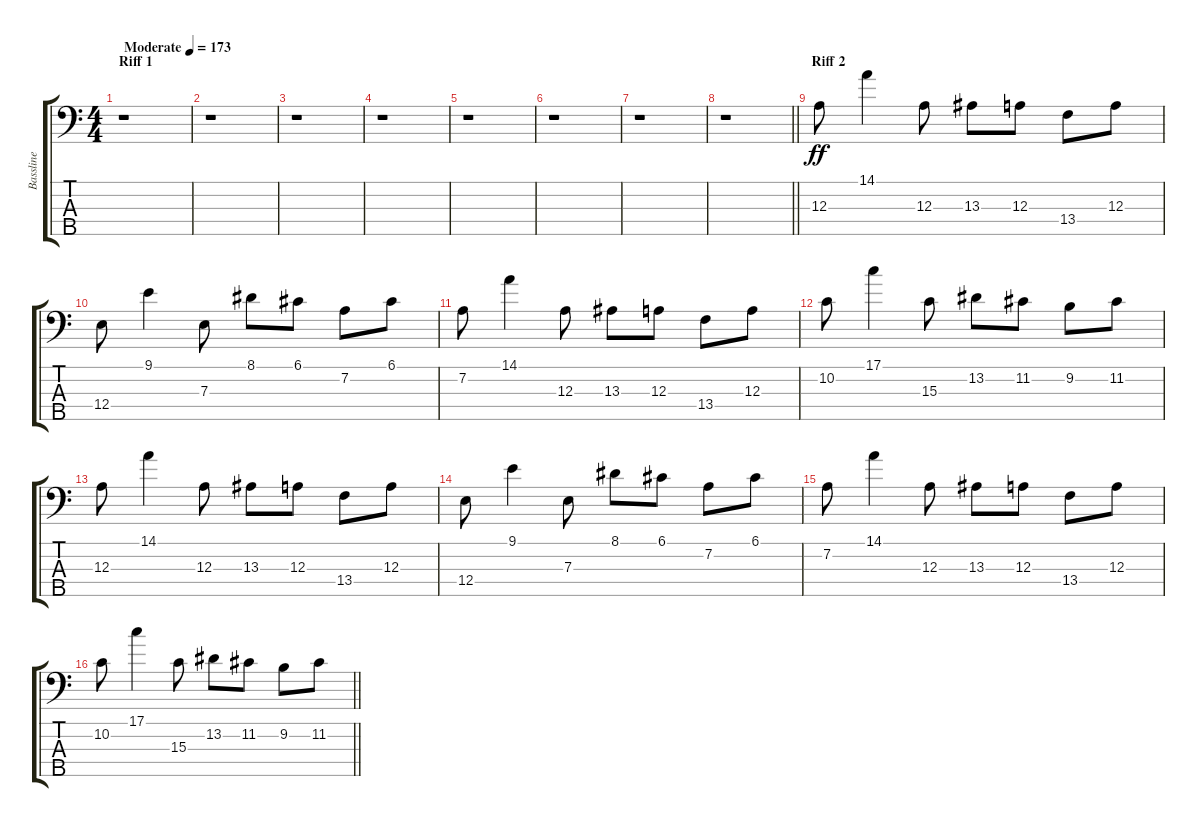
\track ("Bassline" "Bassline") {instrument electricbassfinger}
\staff {score tabs}
\tuning (G2 D2 A1 E1 B0) {hide}
\ts (4 4)
\section ("" "Riff 1")
\tempo (173 "Moderate")
\clef f4
\ks c
r.1{dy ff instrument electricbassfinger} |
r.1 |
r.1 |
r.1 |
r.1 |
r.1 |
r.1 |
\barLineRight lightlight
r.1 |
\section ("" "Riff 2")
12.3.8 14.1.4 12.3.8 13.3.8 12.3.8 13.4.8 12.3.8 |
12.4.8 9.1.4 7.3.8 8.1.8 6.1.8 7.2.8 6.1.8 |
7.2.8 14.1.4 12.3.8 13.3.8 12.3.8 13.4.8 12.3.8 |
10.2.8 17.1.4 15.3.8 13.2.8 11.2.8 9.2.8 11.2.8 |
12.3.8 14.1.4 12.3.8 13.3.8 12.3.8 13.4.8 12.3.8 |
12.4.8 9.1.4 7.3.8 8.1.8 6.1.8 7.2.8 6.1.8 |
7.2.8 14.1.4 12.3.8 13.3.8 12.3.8 13.4.8 12.3.8 |
\barLineRight lightlight
10.2.8 17.1.4 15.3.8 13.2.8 11.2.8 9.2.8 11.2.8
